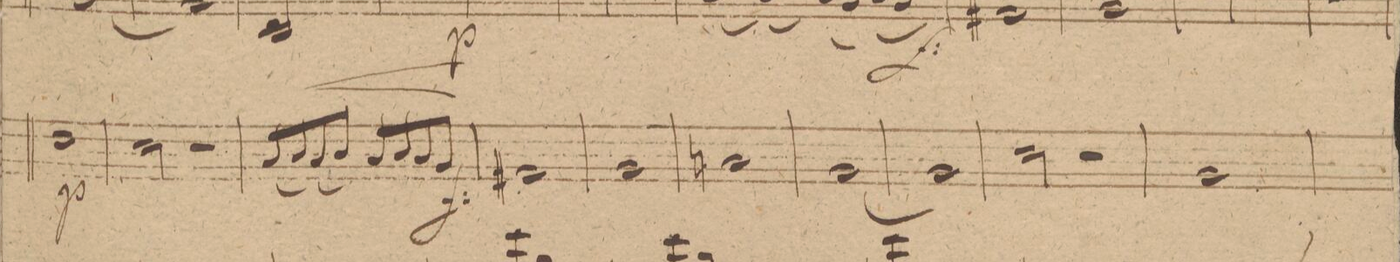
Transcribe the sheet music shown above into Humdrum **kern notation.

**kern	**dynam
*I"Fagotto 2do	*
*clefF4	*
*k[f#c#g#d#]	*
*met(c)	*
*M4/4	*
1F#\	p
=295	=295
2E\	.
2r	.
=296	=296
(<8C#/L	.
8D#/)	<
(<8C#/	.
8D#/J)	.
8C#/L	.
8D#/	.
8C#/	.
8BB/J	[f
=297	=297
1AA#X/	.
=298	=298
1BB/	.
=299	=299
1Cn/	.
=300	=300
[1BB/	.
=301	=301
1BB/]	.
=302	=302
2E\	.
2r	.
=303	=303
1BB/	.
=304	=304
*-	*-
